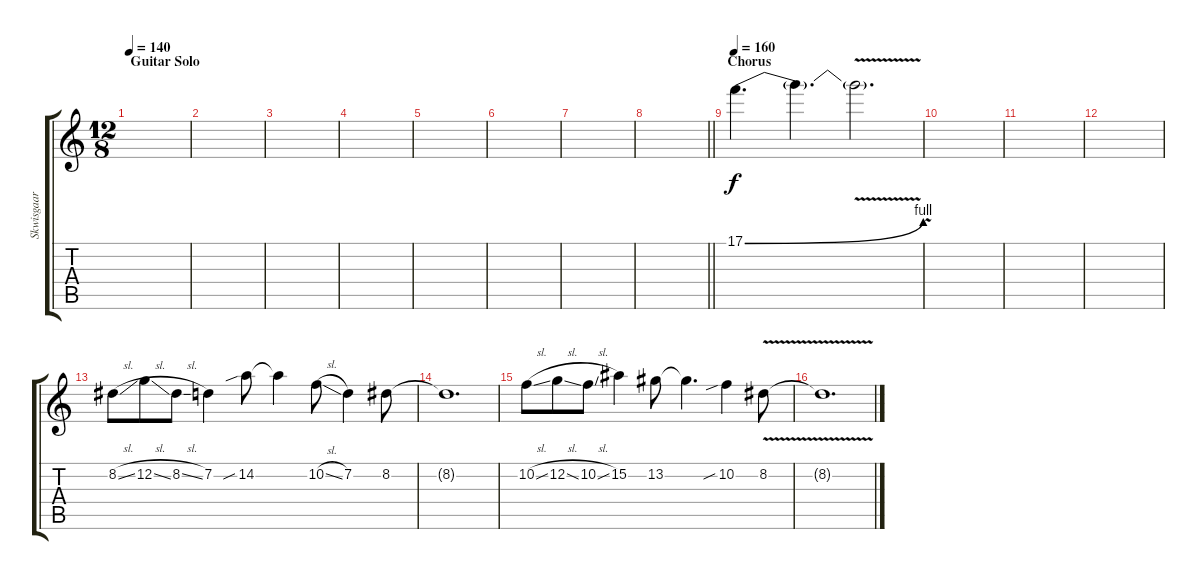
\track ("Skwisgaar Skwigelf (Harmony Guitar 3)" "Skwisgaar ") {instrument distortionguitar}
\staff {score tabs}
\tuning (C4 G3 Eb3 Bb2 F2 C2) {hide}
\ts (12 8)
\section ("" "Guitar Solo")
\tempo 140
\clef g2
\ks c
|
|
|
|
|
|
|
\barLineRight lightlight
|
\section ("" "Chorus")
\tempo 160
17.1{be (bend 0 0 60 4)}.4{d volume 3} 17.1{t}.4{d} 17.1{v t}.2{d} |
|
|
|
8.2{sl}.8 12.2{sl}.8 8.2{sl}.8 7.2.4 14.2{sib}.8 14.2{t}.4 10.2{sl}.8 7.2.4 8.2.8 |
8.2{t}.1{d} |
10.2{sl}.8 12.2{sl}.8 10.2{sl}.8 15.2.4 13.2.8 13.2{t}.4{d} 10.2{sib}.4 8.2{v}.8 |
8.2{t}.1{d}
